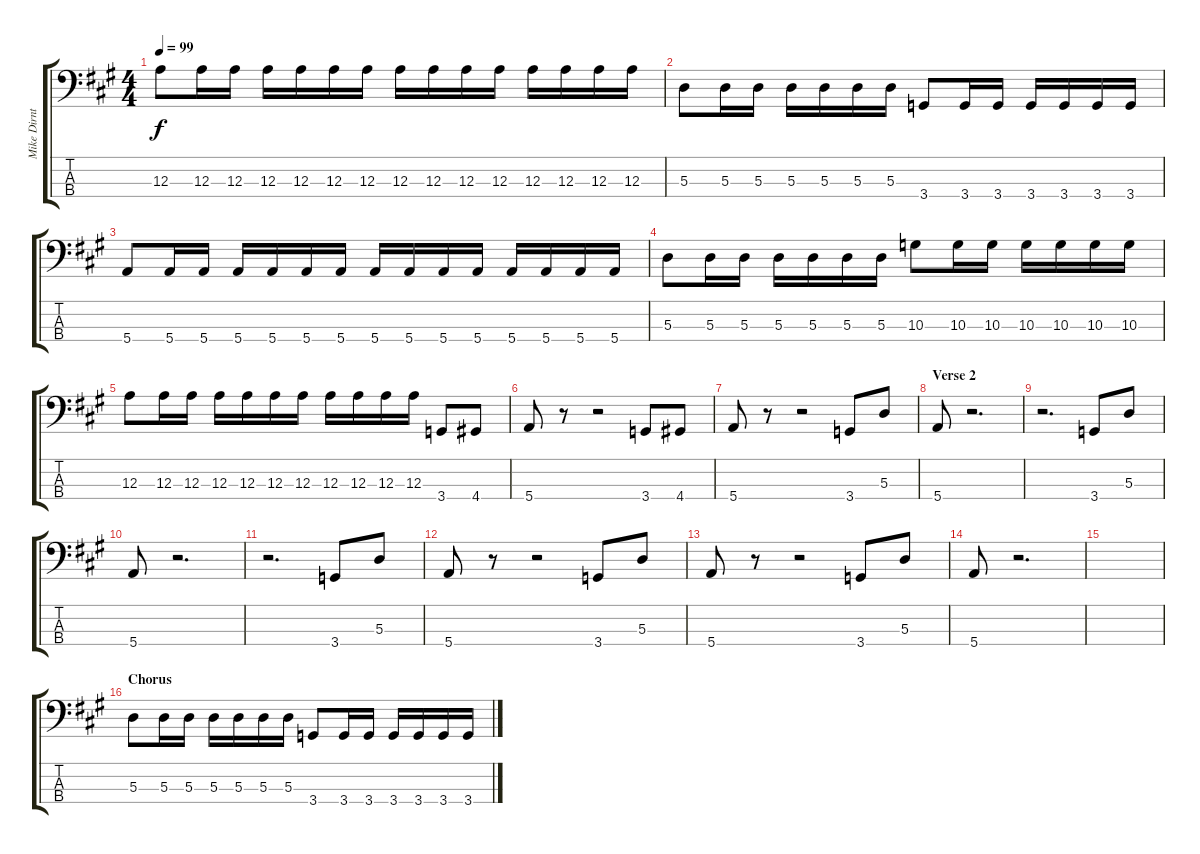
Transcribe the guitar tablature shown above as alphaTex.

\track ("Mike Dirnt Bass" "Mike Dirnt") {instrument electricbassfinger}
\staff {score tabs}
\tuning (G2 D2 A1 E1) {hide}
\ts (4 4)
\tempo 99
\clef f4
\ks a
12.3.8{dy f} 12.3.16 12.3.16 12.3.16 12.3.16 12.3.16 12.3.16 12.3.16 12.3.16 12.3.16 12.3.16 12.3.16 12.3.16 12.3.16 12.3.16 |
5.3.8 5.3.16 5.3.16 5.3.16 5.3.16 5.3.16 5.3.16 3.4.8 3.4.16 3.4.16 3.4.16 3.4.16 3.4.16 3.4.16 |
5.4.8 5.4.16 5.4.16 5.4.16 5.4.16 5.4.16 5.4.16 5.4.16 5.4.16 5.4.16 5.4.16 5.4.16 5.4.16 5.4.16 5.4.16 |
5.3.8 5.3.16 5.3.16 5.3.16 5.3.16 5.3.16 5.3.16 10.3.8 10.3.16 10.3.16 10.3.16 10.3.16 10.3.16 10.3.16 |
12.3.8 12.3.16 12.3.16 12.3.16 12.3.16 12.3.16 12.3.16 12.3.16 12.3.16 12.3.16 12.3.16 3.4.8 4.4.8 |
5.4.8 r.8 r.2 3.4.8 4.4.8 |
5.4.8 r.8 r.2 3.4.8 5.3.8 |
\section ("" "Verse 2")
5.4.8 r.2{d} |
r.2{d} 3.4.8 5.3.8 |
5.4.8 r.2{d} |
r.2{d} 3.4.8 5.3.8 |
5.4.8 r.8 r.2 3.4.8 5.3.8 |
5.4.8 r.8 r.2 3.4.8 5.3.8 |
5.4.8 r.2{d} |
|
\section ("" "Chorus")
5.3.8 5.3.16 5.3.16 5.3.16 5.3.16 5.3.16 5.3.16 3.4.8 3.4.16 3.4.16 3.4.16 3.4.16 3.4.16 3.4.16
